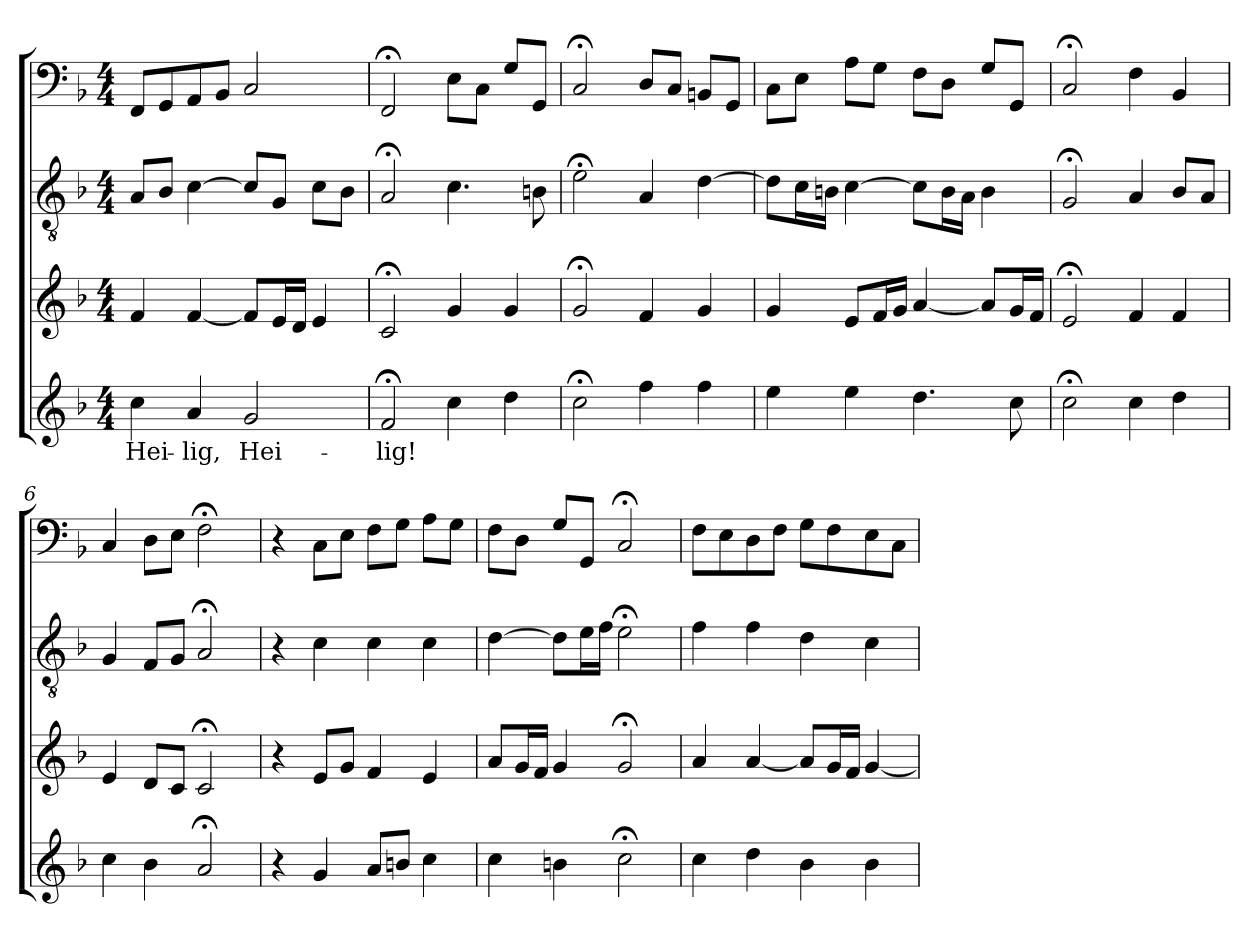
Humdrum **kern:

**kern	**text	**kern	**kern	**kern
*part4	*part4	*part3	*part2	*part1
*staff4	*staff4	*staff3	*staff2	*staff1
*clefG2	*	*clefG2	*clefGv2	*clefF4
*k[b-]	*	*k[b-]	*k[b-]	*k[b-]
*F:	*	*F:	*F:	*F:
*M4/4	*	*M4/4	*M4/4	*M4/4
=1	=1	=1	=1	=1
4cc	Hei-	4f	8AL	8FFL
.	.	.	8B-J	8GG
4a	-lig,	[4f	[4c	8AA
.	.	.	.	8BB-J
2g	Hei-	8fL]	8cL]	2C
.	.	16eL	8GJ	.
.	.	16dJJ	.	.
.	.	4e	8cL	.
.	.	.	8B-J	.
=2	=2	=2	=2	=2
2f;<	-lig!	2c;<	2A;<	2FF;<
4cc	.	4g	4.c	8EL
.	.	.	.	8CJ
4dd	.	4g	.	8GL
.	.	.	8Bn	8GGJ
=3	=3	=3	=3	=3
2cc;<	.	2g;<	2e;<	2C;<
4ff	.	4f	4A	8DL
.	.	.	.	8CJ
4ff	.	4g	[4d	8BBnL
.	.	.	.	8GGJ
=4	=4	=4	=4	=4
4ee	.	4g	8dL]	8CL
.	.	.	16cL	8EJ
.	.	.	16BnJJ	.
4ee	.	8eL	[4c	8AL
.	.	16fL	.	8GJ
.	.	16gJJ	.	.
4.dd	.	[4a	8cL]	8FL
.	.	.	16BL	8DJ
.	.	.	16AJJ	.
.	.	8aL]	4B	8GL
8cc	.	16gL	.	8GGJ
.	.	16fJJ	.	.
=5	=5	=5	=5	=5
2cc;<	.	2e;<	2G;<	2C;<
4cc	.	4f	4A	4F
4dd	.	4f	8B-L	4BB-
.	.	.	8AJ	.
=6	=6	=6	=6	=6
4cc	.	4e	4G	4C
4b-	.	8dL	8FL	8DL
.	.	8cJ	8GJ	8EJ
2a;<	.	2c;<	2A;<	2F;<
=7	=7	=7	=7	=7
4r	.	4r	4r	4r
4g	.	8eL	4c	8CL
.	.	8gJ	.	8EJ
8aL	.	4f	4c	8FL
8bnJ	.	.	.	8GJ
4cc	.	4e	4c	8AL
.	.	.	.	8GJ
=8	=8	=8	=8	=8
4cc	.	8aL	[4d	8FL
.	.	16gL	.	8DJ
.	.	16fJJ	.	.
4bn	.	4g	8dL]	8GL
.	.	.	16eL	8GGJ
.	.	.	16fJJ	.
2cc;<	.	2g;<	2e;<	2C;<
=9	=9	=9	=9	=9
4cc	.	4a	4f	8FL
.	.	.	.	8E
4dd	.	[4a	4f	8D
.	.	.	.	8FJ
4b-	.	8aL]	4d	8GL
.	.	16gL	.	8F
.	.	16fJJ	.	.
4b-	.	[4g	4c	8E
.	.	.	.	8CJ
=	=	=	=	=
*-	*-	*-	*-	*-
